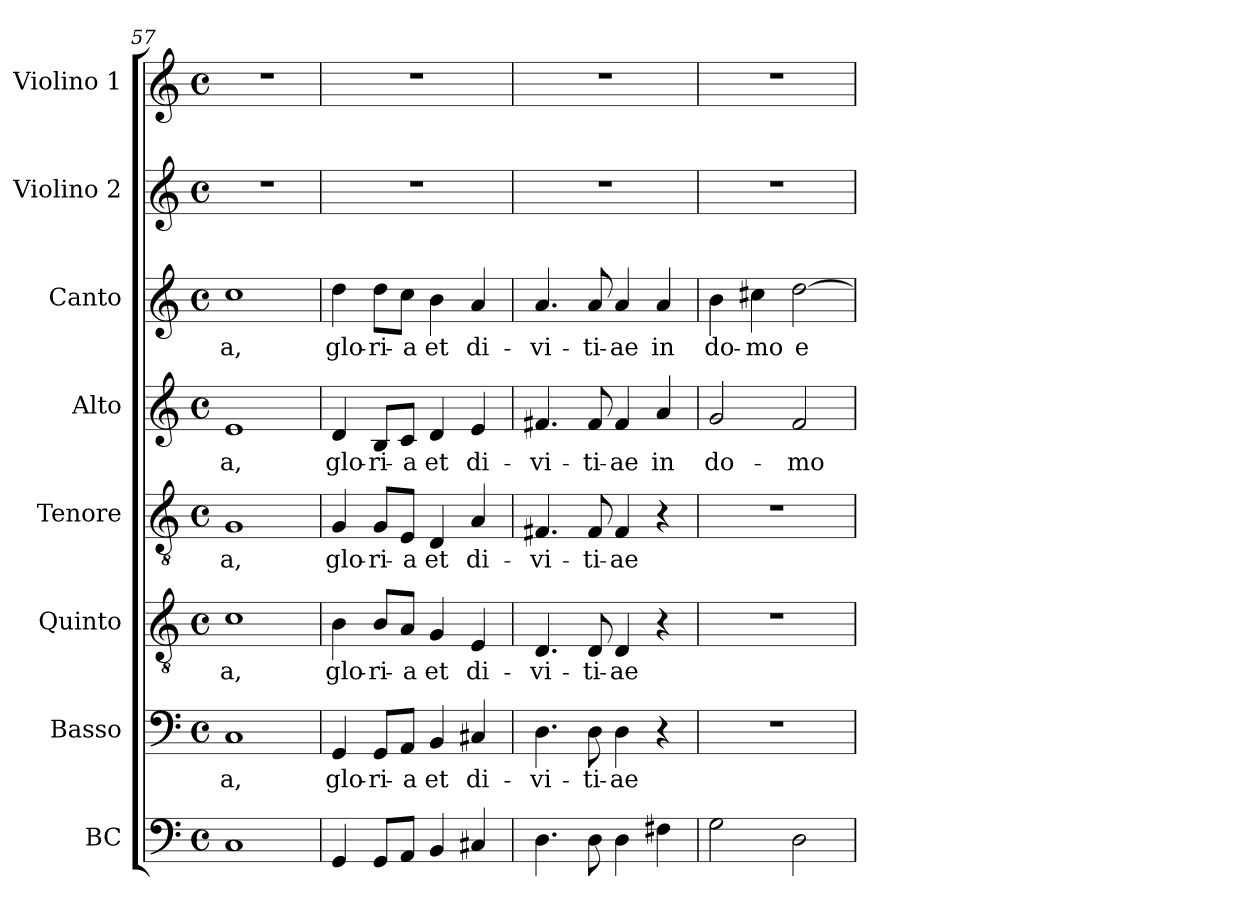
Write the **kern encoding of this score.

**kern	**kern	**text	**kern	**text	**kern	**text	**kern	**text	**kern	**text	**kern	**kern
*part8	*part7	*part7	*part6	*part6	*part5	*part5	*part4	*part4	*part3	*part3	*part2	*part1
*staff8	*staff7	*staff7	*staff6	*staff6	*staff5	*staff5	*staff4	*staff4	*staff3	*staff3	*staff2	*staff1
*I"BC	*I"Basso	*	*I"Quinto	*	*I"Tenore	*	*I"Alto	*	*I"Canto	*	*I"Violino 2	*I"Violino 1
*I'Bc	*I'B	*	*I'Q	*	*I'T	*	*I'A	*	*I'C	*	*I'V2	*I'V1
*clefF4	*clefF4	*	*clefGv2	*	*clefGv2	*	*clefG2	*	*clefG2	*	*clefG2	*clefG2
*k[]	*k[]	*	*k[]	*	*k[]	*	*k[]	*	*k[]	*	*k[]	*k[]
*C:	*C:	*	*C:	*	*C:	*	*C:	*	*C:	*	*C:	*C:
*M4/4	*M4/4	*	*M4/4	*	*M4/4	*	*M4/4	*	*M4/4	*	*M4/4	*M4/4
*met(c)	*met(c)	*	*met(c)	*	*met(c)	*	*met(c)	*	*met(c)	*	*met(c)	*met(c)
=57	=57	=57	=57	=57	=57	=57	=57	=57	=57	=57	=57	=57
!	!	!LO:LY:b	!	!LO:LY:b	!	!LO:LY:b	!	!LO:LY:b	!	!LO:LY:b	!	!
1C	1C	-a,	1c	-a,	1G	-a,	1e	-a,	1cc	-a,	1r	1r
=58	=58	=58	=58	=58	=58	=58	=58	=58	=58	=58	=58	=58
!	!	!LO:LY:b	!	!LO:LY:b	!	!LO:LY:b	!	!LO:LY:b	!	!LO:LY:b	!	!
4GG/	4GG/	glo-	4B\	glo-	4G/	glo-	4d/	glo-	4dd\	glo-	1r	1r
!	!	!LO:LY:b	!	!LO:LY:b	!	!LO:LY:b	!	!LO:LY:b	!	!LO:LY:b	!	!
8GG/L	8GG/L	-ri-	8B/L	-ri-	8G/L	-ri-	8B/L	-ri-	8dd\L	-ri-	.	.
!	!	!LO:LY:b	!	!LO:LY:b	!	!LO:LY:b	!	!LO:LY:b	!	!LO:LY:b	!	!
8AA/J	8AA/J	-a	8A/J	-a	8E/J	-a	8c/J	-a	8cc\J	-a	.	.
!	!	!LO:LY:b	!	!LO:LY:b	!	!LO:LY:b	!	!LO:LY:b	!	!LO:LY:b	!	!
4BB/	4BB/	et	4G/	et	4D/	et	4d/	et	4b\	et	.	.
!	!	!LO:LY:b	!	!LO:LY:b	!	!LO:LY:b	!	!LO:LY:b	!	!LO:LY:b	!	!
4C#X/	4C#X/	di-	4E/	di-	4A/	di-	4e/	di-	4a/	di-	.	.
=59	=59	=59	=59	=59	=59	=59	=59	=59	=59	=59	=59	=59
!	!	!LO:LY:b	!	!LO:LY:b	!	!LO:LY:b	!	!LO:LY:b	!	!LO:LY:b	!	!
4.D\	4.D\	-vi-	4.D/	-vi-	4.F#X/	-vi-	4.f#X/	-vi-	4.a/	-vi-	1r	1r
!	!	!LO:LY:b	!	!LO:LY:b	!	!LO:LY:b	!	!LO:LY:b	!	!LO:LY:b	!	!
8D\	8D\	-ti-	8D/	-ti-	8F#/	-ti-	8f#/	-ti-	8a/	-ti-	.	.
!	!	!LO:LY:b	!	!LO:LY:b	!	!LO:LY:b	!	!LO:LY:b	!	!LO:LY:b	!	!
4D\	4D\	-ae	4D/	-ae	4F#/	-ae	4f#/	-ae	4a/	-ae	.	.
!	!	!	!	!	!	!	!	!LO:LY:b	!	!LO:LY:b	!	!
4F#X\	4r	.	4r	.	4r	.	4a/	in	4a/	in	.	.
=60	=60	=60	=60	=60	=60	=60	=60	=60	=60	=60	=60	=60
!	!	!	!	!	!	!	!	!LO:LY:b	!	!LO:LY:b	!	!
2G\	1r	.	1r	.	1r	.	2g/	do-	4b\	do-	1r	1r
!	!	!	!	!	!	!	!	!	!	!LO:LY:b	!	!
.	.	.	.	.	.	.	.	.	4cc#X\	-mo	.	.
!	!	!	!	!	!	!	!	!LO:LY:b	!	!LO:LY:b	!	!
2D\	.	.	.	.	.	.	2f/	-mo	[2dd\	e-	.	.
=	=	=	=	=	=	=	=	=	=	=	=	=
*-	*-	*-	*-	*-	*-	*-	*-	*-	*-	*-	*-	*-
